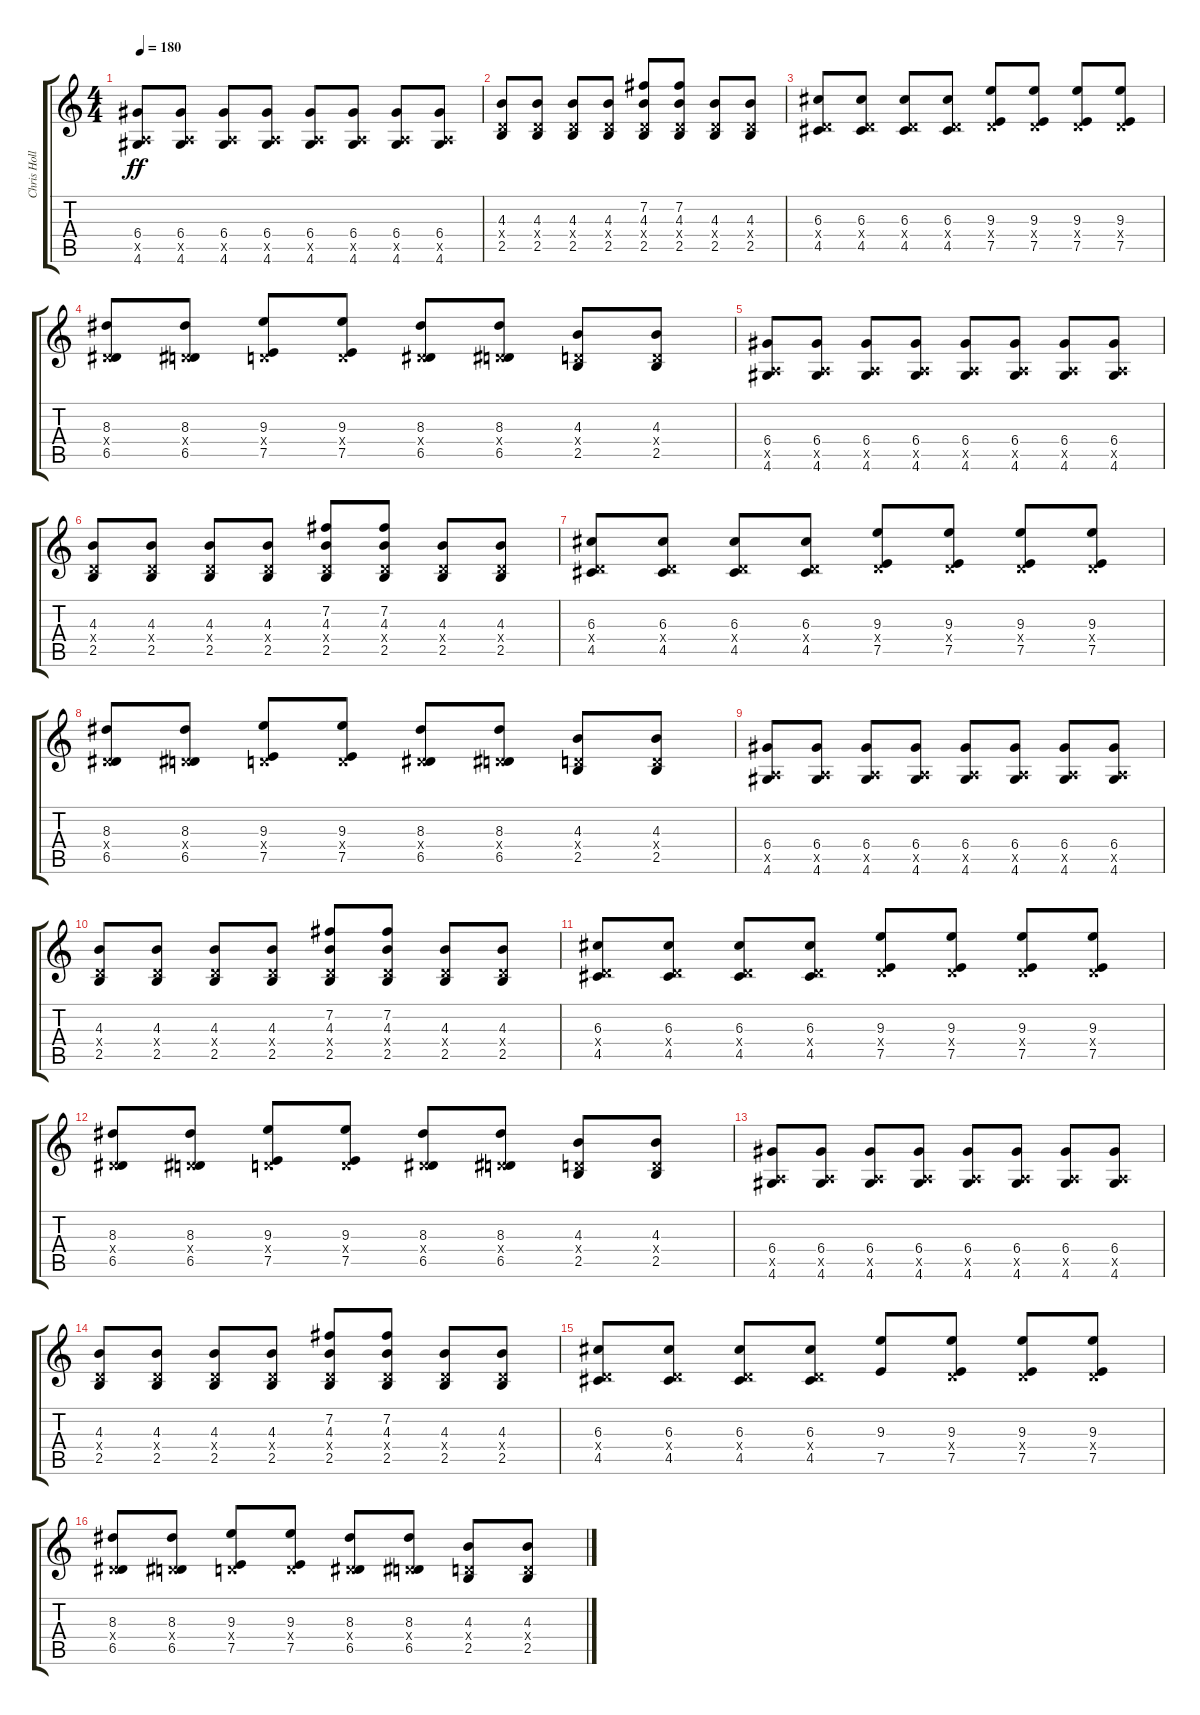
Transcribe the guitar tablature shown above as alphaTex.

\track ("Chris Hollard" "Chris Holl") {instrument distortionguitar}
\staff {score tabs}
\tuning (E4 B3 G3 D3 A2 E2) {hide}
\ts (4 4)
\tempo 180
\clef g2
\ks c
(6.4 0.5{x} 4.6).8{dy ff} (6.4 0.5{x} 4.6).8 (6.4 0.5{x} 4.6).8 (6.4 0.5{x} 4.6).8 (6.4 0.5{x} 4.6).8 (6.4 0.5{x} 4.6).8 (6.4 0.5{x} 4.6).8 (6.4 0.5{x} 4.6).8 |
(4.3 0.4{x} 2.5).8 (4.3 0.4{x} 2.5).8 (4.3 0.4{x} 2.5).8 (4.3 0.4{x} 2.5).8 (7.2 4.3 0.4{x} 2.5).8 (7.2 4.3 0.4{x} 2.5).8 (4.3 0.4{x} 2.5).8 (4.3 0.4{x} 2.5).8 |
(6.3 0.4{x} 4.5).8 (6.3 0.4{x} 4.5).8 (6.3 0.4{x} 4.5).8 (6.3 0.4{x} 4.5).8 (9.3 0.4{x} 7.5).8 (9.3 0.4{x} 7.5).8 (9.3 0.4{x} 7.5).8 (9.3 0.4{x} 7.5).8 |
(8.3 0.4{x} 6.5).8 (8.3 0.4{x} 6.5).8 (9.3 0.4{x} 7.5).8 (9.3 0.4{x} 7.5).8 (8.3 0.4{x} 6.5).8 (8.3 0.4{x} 6.5).8 (4.3 0.4{x} 2.5).8 (4.3 0.4{x} 2.5).8 |
(6.4 0.5{x} 4.6).8 (6.4 0.5{x} 4.6).8 (6.4 0.5{x} 4.6).8 (6.4 0.5{x} 4.6).8 (6.4 0.5{x} 4.6).8 (6.4 0.5{x} 4.6).8 (6.4 0.5{x} 4.6).8 (6.4 0.5{x} 4.6).8 |
(4.3 0.4{x} 2.5).8 (4.3 0.4{x} 2.5).8 (4.3 0.4{x} 2.5).8 (4.3 0.4{x} 2.5).8 (7.2 4.3 0.4{x} 2.5).8 (7.2 4.3 0.4{x} 2.5).8 (4.3 0.4{x} 2.5).8 (4.3 0.4{x} 2.5).8 |
(6.3 0.4{x} 4.5).8 (6.3 0.4{x} 4.5).8 (6.3 0.4{x} 4.5).8 (6.3 0.4{x} 4.5).8 (9.3 0.4{x} 7.5).8 (9.3 0.4{x} 7.5).8 (9.3 0.4{x} 7.5).8 (9.3 0.4{x} 7.5).8 |
(8.3 0.4{x} 6.5).8 (8.3 0.4{x} 6.5).8 (9.3 0.4{x} 7.5).8 (9.3 0.4{x} 7.5).8 (8.3 0.4{x} 6.5).8 (8.3 0.4{x} 6.5).8 (4.3 0.4{x} 2.5).8 (4.3 0.4{x} 2.5).8 |
(6.4 0.5{x} 4.6).8 (6.4 0.5{x} 4.6).8 (6.4 0.5{x} 4.6).8 (6.4 0.5{x} 4.6).8 (6.4 0.5{x} 4.6).8 (6.4 0.5{x} 4.6).8 (6.4 0.5{x} 4.6).8 (6.4 0.5{x} 4.6).8 |
(4.3 0.4{x} 2.5).8 (4.3 0.4{x} 2.5).8 (4.3 0.4{x} 2.5).8 (4.3 0.4{x} 2.5).8 (7.2 4.3 0.4{x} 2.5).8 (7.2 4.3 0.4{x} 2.5).8 (4.3 0.4{x} 2.5).8 (4.3 0.4{x} 2.5).8 |
(6.3 0.4{x} 4.5).8 (6.3 0.4{x} 4.5).8 (6.3 0.4{x} 4.5).8 (6.3 0.4{x} 4.5).8 (9.3 0.4{x} 7.5).8 (9.3 0.4{x} 7.5).8 (9.3 0.4{x} 7.5).8 (9.3 0.4{x} 7.5).8 |
(8.3 0.4{x} 6.5).8 (8.3 0.4{x} 6.5).8 (9.3 0.4{x} 7.5).8 (9.3 0.4{x} 7.5).8 (8.3 0.4{x} 6.5).8 (8.3 0.4{x} 6.5).8 (4.3 0.4{x} 2.5).8 (4.3 0.4{x} 2.5).8 |
(6.4 0.5{x} 4.6).8 (6.4 0.5{x} 4.6).8 (6.4 0.5{x} 4.6).8 (6.4 0.5{x} 4.6).8 (6.4 0.5{x} 4.6).8 (6.4 0.5{x} 4.6).8 (6.4 0.5{x} 4.6).8 (6.4 0.5{x} 4.6).8 |
(4.3 0.4{x} 2.5).8 (4.3 0.4{x} 2.5).8 (4.3 0.4{x} 2.5).8 (4.3 0.4{x} 2.5).8 (7.2 4.3 0.4{x} 2.5).8 (7.2 4.3 0.4{x} 2.5).8 (4.3 0.4{x} 2.5).8 (4.3 0.4{x} 2.5).8 |
(6.3 0.4{x} 4.5).8 (6.3 0.4{x} 4.5).8 (6.3 0.4{x} 4.5).8 (6.3 0.4{x} 4.5).8 (9.3 7.5).8 (9.3 0.4{x} 7.5).8 (9.3 0.4{x} 7.5).8 (9.3 0.4{x} 7.5).8 |
(8.3 0.4{x} 6.5).8 (8.3 0.4{x} 6.5).8 (9.3 0.4{x} 7.5).8 (9.3 0.4{x} 7.5).8 (8.3 0.4{x} 6.5).8 (8.3 0.4{x} 6.5).8 (4.3 0.4{x} 2.5).8 (4.3 0.4{x} 2.5).8
